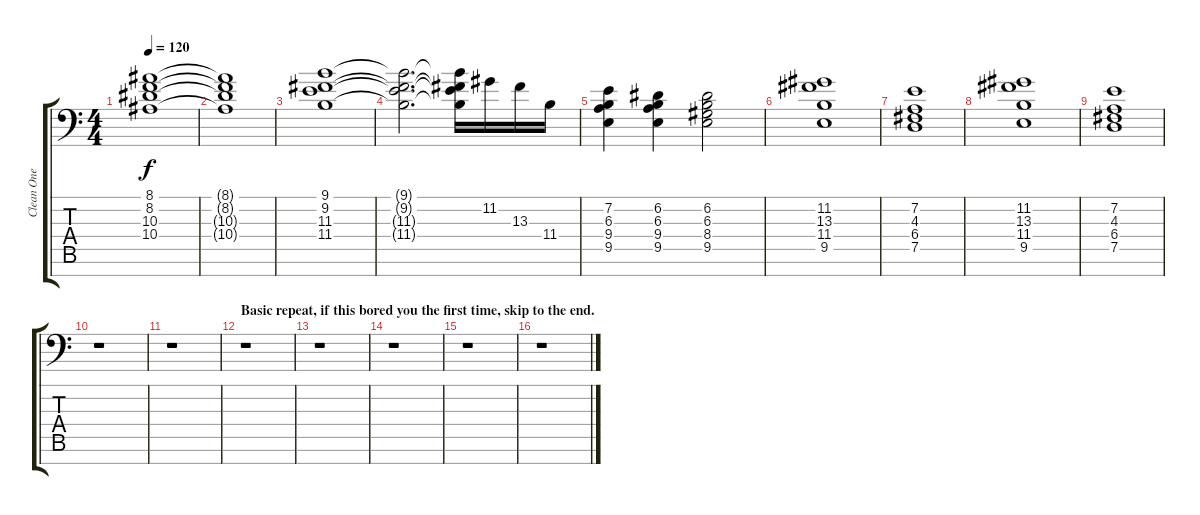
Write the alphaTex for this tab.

\track ("Clean One Boost/Effects" "Clean One ") {instrument fx7echoes}
\staff {score tabs}
\tuning (D4 A3 F3 C3 G2 D2 A1) {hide}
\ts (4 4)
\tempo 120
\clef f4
\ks c
(8.1 8.2 10.3 10.4).1{dy f} |
(8.1{t} 8.2{t} 10.3{t} 10.4{t}).1 |
(9.1 9.2 11.3 11.4).1 |
(9.1{t} 9.2{t} 11.3{t} 11.4{t}).2{d} (9.1{t} 9.2{t} 11.3{t} 11.4{t}).16 11.2.16 13.3.16 11.4.16 |
(7.2 6.3 9.4 9.5).4 (6.2 6.3 9.4 9.5).4 (6.2 6.3 8.4 9.5).2 |
(11.2 13.3 11.4 9.5).1 |
(7.2 4.3 6.4 7.5).1 |
(11.2 13.3 11.4 9.5).1 |
(7.2 4.3 6.4 7.5).1 |
r.1 |
r.1 |
\section ("" "Basic repeat, if this bored you the first time, skip to the end.")
r.1 |
r.1 |
r.1 |
r.1 |
r.1
